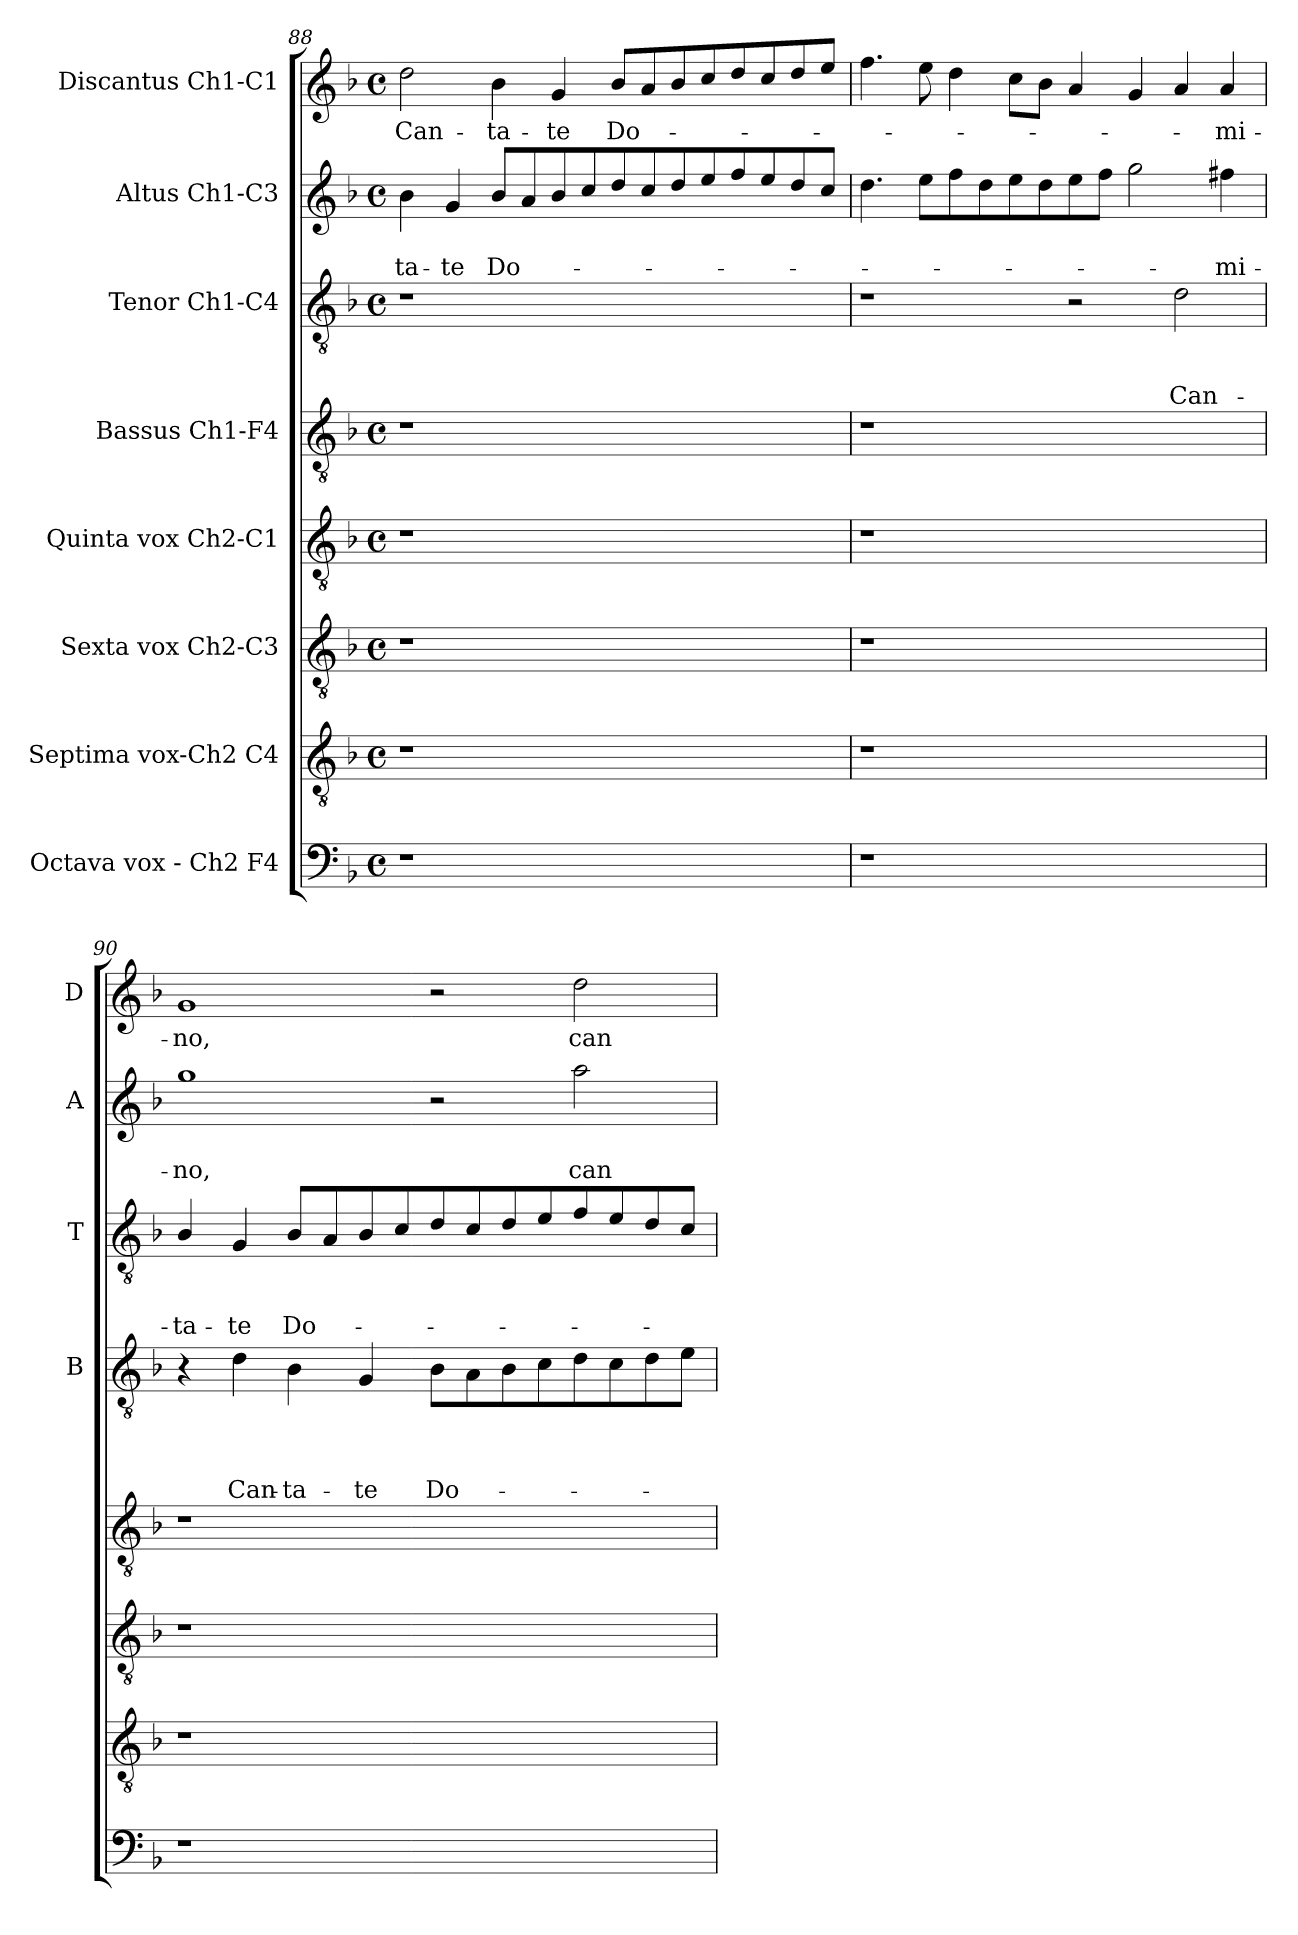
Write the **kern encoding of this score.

**kern	**kern	**kern	**kern	**kern	**text	**text	**text	**text	**kern	**text	**text	**text	**kern	**text	**text	**kern	**text
*part8	*part7	*part6	*part5	*part4	*part4	*part4	*part4	*part4	*part3	*part3	*part3	*part3	*part2	*part2	*part2	*part1	*part1
*staff8	*staff7	*staff6	*staff5	*staff4	*staff4	*staff4	*staff4	*staff4	*staff3	*staff3	*staff3	*staff3	*staff2	*staff2	*staff2	*staff1	*staff1
*I"Octava vox - Ch2 F4	*I"Septima  vox-Ch2 C4	*I"Sexta vox  Ch2-C3	*I"Quinta vox  Ch2-C1	*I"Bassus  Ch1-F4	*	*	*	*	*I"Tenor Ch1-C4	*	*	*	*I"Altus  Ch1-C3	*	*	*I"Discantus  Ch1-C1	*
*	*	*	*	*I'B	*	*	*	*	*I'T	*	*	*	*I'A	*	*	*I'D	*
*clefF4	*clefGv2	*clefGv2	*clefGv2	*clefGv2	*	*	*	*	*clefGv2	*	*	*	*clefG2	*	*	*clefG2	*
*k[b-]	*k[b-]	*k[b-]	*k[b-]	*k[b-]	*	*	*	*	*k[b-]	*	*	*	*k[b-]	*	*	*k[b-]	*
*F:	*F:	*F:	*F:	*F:	*	*	*	*	*F:	*	*	*	*F:	*	*	*F:	*
*M4/4	*M4/4	*M4/4	*M4/4	*M4/4	*	*	*	*	*M4/4	*	*	*	*M4/4	*	*	*M4/4	*
*met(c)	*met(c)	*met(c)	*met(c)	*met(c)	*	*	*	*	*met(c)	*	*	*	*met(c)	*	*	*met(c)	*
=88	=88	=88	=88	=88	=88	=88	=88	=88	=88	=88	=88	=88	=88	=88	=88	=88	=88
!	!	!	!	!	!	!	!	!	!	!	!	!	!	!	!LO:LY:b	!	!LO:LY:b
1r	1r	1r	1r	1r	.	.	.	.	1r	.	.	.	4b-\	.	-ta-	2dd\	Can-
!	!	!	!	!	!	!	!	!	!	!	!	!	!	!	!LO:LY:b	!	!
.	.	.	.	.	.	.	.	.	.	.	.	.	4g/	.	-te	.	.
!	!	!	!	!	!	!	!	!	!	!	!	!	!	!	!LO:LY:b	!	!LO:LY:b
.	.	.	.	.	.	.	.	.	.	.	.	.	8b-/L	.	Do-	4b-\	-ta-
.	.	.	.	.	.	.	.	.	.	.	.	.	8a/	.	.	.	.
!	!	!	!	!	!	!	!	!	!	!	!	!	!	!	!	!	!LO:LY:b
.	.	.	.	.	.	.	.	.	.	.	.	.	8b-/	.	.	4g/	-te
.	.	.	.	.	.	.	.	.	.	.	.	.	8cc/	.	.	.	.
!	!	!	!	!	!	!	!	!	!	!	!	!	!	!	!	!	!LO:LY:b
1ryy	1ryy	1ryy	1ryy	1ryy	.	.	.	.	1ryy	.	.	.	8dd/	.	.	8b-/L	Do-
.	.	.	.	.	.	.	.	.	.	.	.	.	8cc/	.	.	8a/	.
.	.	.	.	.	.	.	.	.	.	.	.	.	8dd/	.	.	8b-/	.
.	.	.	.	.	.	.	.	.	.	.	.	.	8ee/	.	.	8cc/	.
.	.	.	.	.	.	.	.	.	.	.	.	.	8ff/	.	.	8dd/	.
.	.	.	.	.	.	.	.	.	.	.	.	.	8ee/	.	.	8cc/	.
.	.	.	.	.	.	.	.	.	.	.	.	.	8dd/	.	.	8dd/	.
.	.	.	.	.	.	.	.	.	.	.	.	.	8cc/J	.	.	8ee/J	.
=89	=89	=89	=89	=89	=89	=89	=89	=89	=89	=89	=89	=89	=89	=89	=89	=89	=89
1r	1r	1r	1r	1r	.	.	.	.	1r	.	.	.	4.dd\	.	.	4.ff\	.
.	.	.	.	.	.	.	.	.	.	.	.	.	8ee\L	.	.	8ee\	.
.	.	.	.	.	.	.	.	.	.	.	.	.	8ff\	.	.	4dd\	.
.	.	.	.	.	.	.	.	.	.	.	.	.	8dd\	.	.	.	.
.	.	.	.	.	.	.	.	.	.	.	.	.	8ee\	.	.	8cc\L	.
.	.	.	.	.	.	.	.	.	.	.	.	.	8dd\	.	.	8b-\J	.
1ryy	1ryy	1ryy	1ryy	1ryy	.	.	.	.	2r	.	.	.	8ee\	.	.	4a/	.
.	.	.	.	.	.	.	.	.	.	.	.	.	8ff\J	.	.	.	.
.	.	.	.	.	.	.	.	.	.	.	.	.	2gg\	.	.	4g/	.
!	!	!	!	!	!	!	!	!	!	!	!	!LO:LY:b	!	!	!	!	!
.	.	.	.	.	.	.	.	.	2d\	.	.	Can-	.	.	.	4a/	.
!	!	!	!	!	!	!	!	!	!	!	!	!	!	!	!LO:LY:b	!	!LO:LY:b
.	.	.	.	.	.	.	.	.	.	.	.	.	4ff#X\	.	-mi-	4a/	-mi-
!!LO:LB:g=z
=90	=90	=90	=90	=90	=90	=90	=90	=90	=90	=90	=90	=90	=90	=90	=90	=90	=90
!	!	!	!	!	!	!	!	!	!	!	!	!LO:LY:b	!	!	!LO:LY:b	!	!LO:LY:b
1r	1r	1r	1r	4r	.	.	.	.	4B-/	.	.	-ta-	1gg	.	-no,	1g	-no,
!	!	!	!	!	!	!	!	!LO:LY:b	!	!	!	!LO:LY:b	!	!	!	!	!
.	.	.	.	4d\	.	.	.	Can-	4G/	.	.	-te	.	.	.	.	.
!	!	!	!	!	!	!	!	!LO:LY:b	!	!	!	!LO:LY:b	!	!	!	!	!
.	.	.	.	4B-\	.	.	.	-ta-	8B-/L	.	.	Do-	.	.	.	.	.
.	.	.	.	.	.	.	.	.	8A/	.	.	.	.	.	.	.	.
!	!	!	!	!	!	!	!	!LO:LY:b	!	!	!	!	!	!	!	!	!
.	.	.	.	4G/	.	.	.	-te	8B-/	.	.	.	.	.	.	.	.
.	.	.	.	.	.	.	.	.	8c/	.	.	.	.	.	.	.	.
!	!	!	!	!	!	!	!	!LO:LY:b	!	!	!	!	!	!	!	!	!
1ryy	1ryy	1ryy	1ryy	8B-\L	.	.	.	Do-	8d/	.	.	.	2r	.	.	2r	.
.	.	.	.	8A\	.	.	.	.	8c/	.	.	.	.	.	.	.	.
.	.	.	.	8B-\	.	.	.	.	8d/	.	.	.	.	.	.	.	.
.	.	.	.	8c\	.	.	.	.	8e/	.	.	.	.	.	.	.	.
!	!	!	!	!	!	!	!	!	!	!	!	!	!	!	!LO:LY:b	!	!LO:LY:b
.	.	.	.	8d\	.	.	.	.	8f/	.	.	.	2aa\	.	can-	2dd\	can-
.	.	.	.	8c\	.	.	.	.	8e/	.	.	.	.	.	.	.	.
.	.	.	.	8d\	.	.	.	.	8d/	.	.	.	.	.	.	.	.
.	.	.	.	8e\J	.	.	.	.	8c/J	.	.	.	.	.	.	.	.
=	=	=	=	=	=	=	=	=	=	=	=	=	=	=	=	=	=
*-	*-	*-	*-	*-	*-	*-	*-	*-	*-	*-	*-	*-	*-	*-	*-	*-	*-
